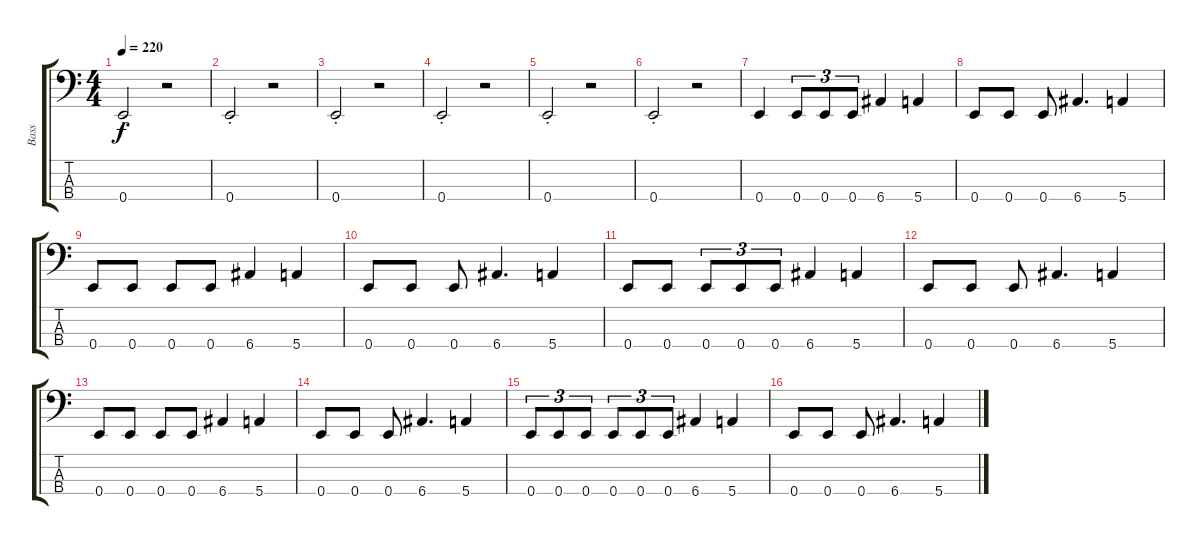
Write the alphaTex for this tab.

\track ("Bass" "Bass") {instrument electricbasspick}
\staff {score tabs}
\tuning (G2 D2 A1 E1) {hide}
\ts (4 4)
\tempo 220
\clef f4
\ks c
0.4{st}.2{dy f instrument electricbasspick} r.2 |
0.4{st}.2 r.2 |
0.4{st}.2 r.2 |
0.4{st}.2 r.2 |
0.4{st}.2 r.2 |
0.4{st}.2 r.2 |
0.4.4 0.4.8{tu (3 2)} 0.4.8{tu (3 2)} 0.4.8{tu (3 2)} 6.4.4 5.4.4 |
0.4.8 0.4.8 0.4.8 6.4.4{d} 5.4.4 |
0.4.8 0.4.8 0.4.8 0.4.8 6.4.4 5.4.4 |
0.4.8 0.4.8 0.4.8 6.4.4{d} 5.4.4 |
0.4.8 0.4.8 0.4.8{tu (3 2)} 0.4.8{tu (3 2)} 0.4.8{tu (3 2)} 6.4.4 5.4.4 |
0.4.8 0.4.8 0.4.8 6.4.4{d} 5.4.4 |
0.4.8 0.4.8 0.4.8 0.4.8 6.4.4 5.4.4 |
0.4.8 0.4.8 0.4.8 6.4.4{d} 5.4.4 |
0.4.8{tu (3 2)} 0.4.8{tu (3 2)} 0.4.8{tu (3 2)} 0.4.8{tu (3 2)} 0.4.8{tu (3 2)} 0.4.8{tu (3 2)} 6.4.4 5.4.4 |
0.4.8 0.4.8 0.4.8 6.4.4{d} 5.4.4
